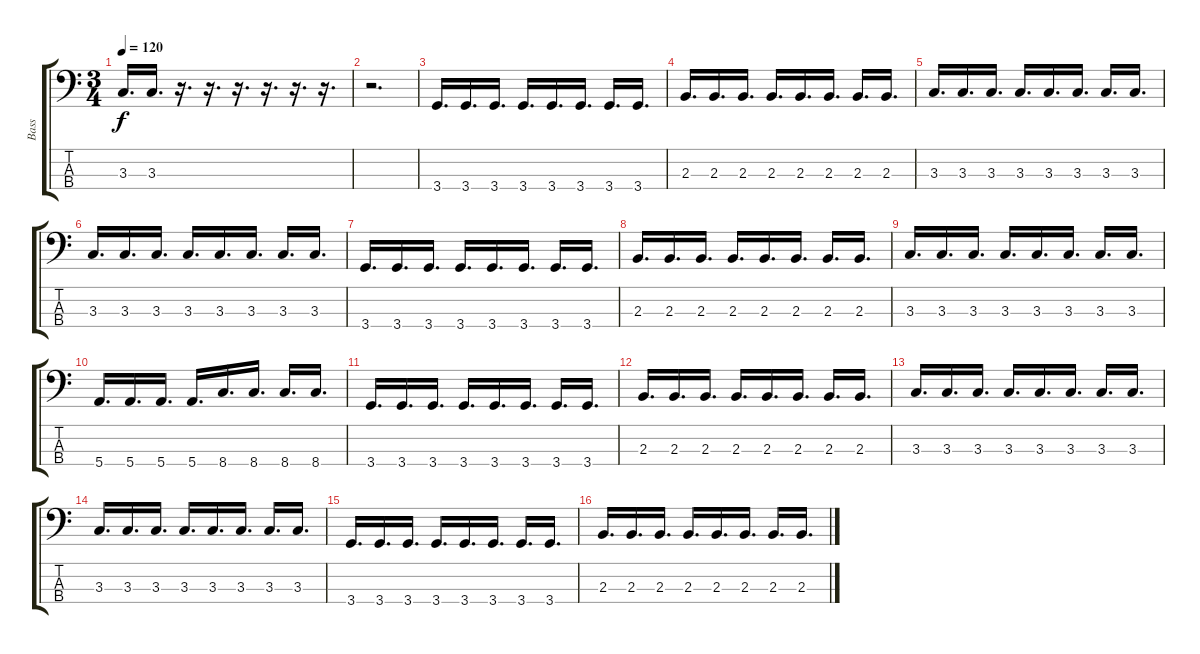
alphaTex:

\track ("Bass" "Bass") {instrument electricbasspick}
\staff {score tabs}
\tuning (G2 D2 A1 E1) {hide}
\ts (3 4)
\tempo 120
\clef f4
\ks c
3.3.16{d dy f} 3.3.16{d} r.16{d} r.16{d} r.16{d} r.16{d} r.16{d} r.16{d} |
r.2{d} |
3.4.16{d} 3.4.16{d} 3.4.16{d} 3.4.16{d} 3.4.16{d} 3.4.16{d} 3.4.16{d} 3.4.16{d} |
2.3.16{d} 2.3.16{d} 2.3.16{d} 2.3.16{d} 2.3.16{d} 2.3.16{d} 2.3.16{d} 2.3.16{d} |
3.3.16{d} 3.3.16{d} 3.3.16{d} 3.3.16{d} 3.3.16{d} 3.3.16{d} 3.3.16{d} 3.3.16{d} |
3.3.16{d} 3.3.16{d} 3.3.16{d} 3.3.16{d} 3.3.16{d} 3.3.16{d} 3.3.16{d} 3.3.16{d} |
3.4.16{d} 3.4.16{d} 3.4.16{d} 3.4.16{d} 3.4.16{d} 3.4.16{d} 3.4.16{d} 3.4.16{d} |
2.3.16{d} 2.3.16{d} 2.3.16{d} 2.3.16{d} 2.3.16{d} 2.3.16{d} 2.3.16{d} 2.3.16{d} |
3.3.16{d} 3.3.16{d} 3.3.16{d} 3.3.16{d} 3.3.16{d} 3.3.16{d} 3.3.16{d} 3.3.16{d} |
5.4.16{d} 5.4.16{d} 5.4.16{d} 5.4.16{d} 8.4.16{d} 8.4.16{d} 8.4.16{d} 8.4.16{d} |
3.4.16{d} 3.4.16{d} 3.4.16{d} 3.4.16{d} 3.4.16{d} 3.4.16{d} 3.4.16{d} 3.4.16{d} |
2.3.16{d} 2.3.16{d} 2.3.16{d} 2.3.16{d} 2.3.16{d} 2.3.16{d} 2.3.16{d} 2.3.16{d} |
3.3.16{d} 3.3.16{d} 3.3.16{d} 3.3.16{d} 3.3.16{d} 3.3.16{d} 3.3.16{d} 3.3.16{d} |
3.3.16{d} 3.3.16{d} 3.3.16{d} 3.3.16{d} 3.3.16{d} 3.3.16{d} 3.3.16{d} 3.3.16{d} |
3.4.16{d} 3.4.16{d} 3.4.16{d} 3.4.16{d} 3.4.16{d} 3.4.16{d} 3.4.16{d} 3.4.16{d} |
2.3.16{d} 2.3.16{d} 2.3.16{d} 2.3.16{d} 2.3.16{d} 2.3.16{d} 2.3.16{d} 2.3.16{d}
